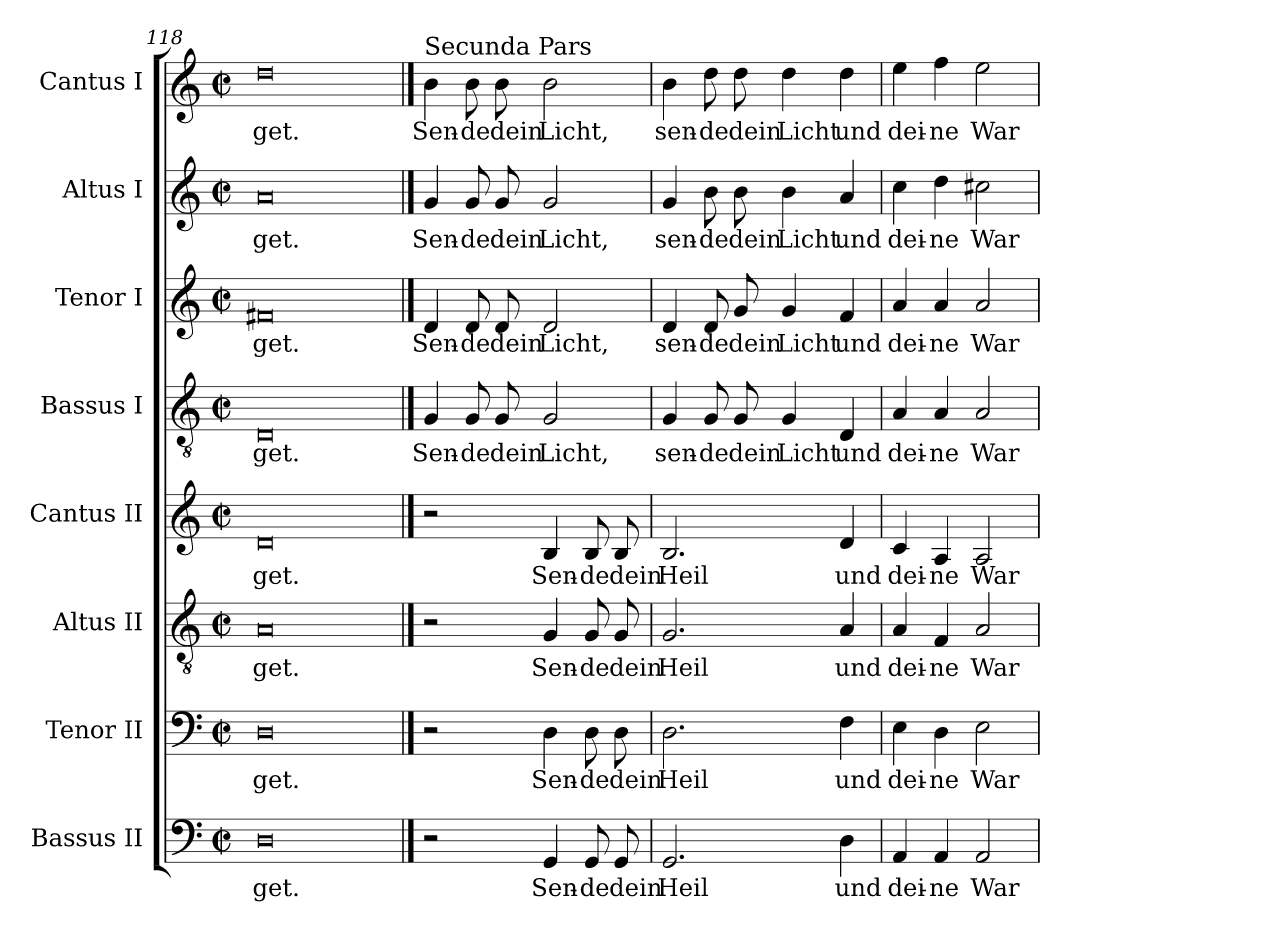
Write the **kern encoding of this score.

**kern	**text	**kern	**text	**kern	**text	**kern	**text	**kern	**text	**kern	**text	**kern	**text	**kern	**text
*part8	*part8	*part7	*part7	*part6	*part6	*part5	*part5	*part4	*part4	*part3	*part3	*part2	*part2	*part1	*part1
*staff8	*staff8	*staff7	*staff7	*staff6	*staff6	*staff5	*staff5	*staff4	*staff4	*staff3	*staff3	*staff2	*staff2	*staff1	*staff1
*I"Bassus II	*	*I"Tenor II	*	*I"Altus II	*	*I"Cantus II	*	*I"Bassus I	*	*I"Tenor I	*	*I"Altus I	*	*I"Cantus I	*
*I'B2	*	*I'T2	*	*I'A2	*	*I'C2	*	*I'B1	*	*I'T1	*	*I'A1	*	*I'C1	*
*clefF4	*	*clefF4	*	*clefGv2	*	*clefG2	*	*clefGv2	*	*clefG2	*	*clefG2	*	*clefG2	*
*k[]	*	*k[]	*	*k[]	*	*k[]	*	*k[]	*	*k[]	*	*k[]	*	*k[]	*
*C:	*	*C:	*	*C:	*	*C:	*	*C:	*	*C:	*	*C:	*	*C:	*
*M2/2	*	*M2/2	*	*M2/2	*	*M2/2	*	*M2/2	*	*M2/2	*	*M2/2	*	*M2/2	*
*met(c|)	*	*met(c|)	*	*met(c|)	*	*met(c|)	*	*met(c|)	*	*met(c|)	*	*met(c|)	*	*met(c|)	*
=118	=118	=118	=118	=118	=118	=118	=118	=118	=118	=118	=118	=118	=118	=118	=118
!	!LO:LY:b	!	!	!	!	!	!	!	!	!	!	!	!	!	!
!	!	!	!LO:LY:b	!	!	!	!	!	!	!	!	!	!	!	!
!	!	!	!	!	!LO:LY:b	!	!	!	!	!	!	!	!	!	!
!	!	!	!	!	!	!	!LO:LY:b	!	!	!	!	!	!	!	!
!	!	!	!	!	!	!	!	!	!LO:LY:b	!	!	!	!	!	!
!	!	!	!	!	!	!	!	!	!	!	!LO:LY:b	!	!	!	!
!	!	!	!	!	!	!	!	!	!	!	!	!	!LO:LY:b	!	!
!	!	!	!	!	!	!	!	!	!	!	!	!	!	!	!LO:LY:b
0D	-get.	0D	-get.	0A	-get.	0d	-get.	0D	-get.	0f#X	-get.	0a	-get.	0dd	-get.
!!LO:PB:g=z
==118X3	==118X3	==118X3	==118X3	==118X3	==118X3	==118X3	==118X3	==118X3	==118X3	==118X3	==118X3	==118X3	==118X3	==118X3	==118X3
!	!	!	!	!	!	!	!	!	!LO:LY:b	!	!	!	!	!	!
!	!	!	!	!	!	!	!	!	!	!	!LO:LY:b	!	!	!	!
!	!	!	!	!	!	!	!	!	!	!	!	!	!LO:LY:b	!	!
!	!	!	!	!	!	!	!	!	!	!	!	!	!	!LO:TX:a:t=Secunda Pars	!
!	!	!	!	!	!	!	!	!	!	!	!	!	!	!	!LO:LY:b
2r	.	2r	.	2r	.	2r	.	4G/	Sen-	4d/	Sen-	4g/	Sen-	4b\	Sen-
!	!	!	!	!	!	!	!	!	!LO:LY:b	!	!	!	!	!	!
!	!	!	!	!	!	!	!	!	!	!	!LO:LY:b	!	!	!	!
!	!	!	!	!	!	!	!	!	!	!	!	!	!LO:LY:b	!	!
!	!	!	!	!	!	!	!	!	!	!	!	!	!	!	!LO:LY:b
.	.	.	.	.	.	.	.	8G/	-de	8d/	-de	8g/	-de	8b\	-de
!	!	!	!	!	!	!	!	!	!LO:LY:b	!	!	!	!	!	!
!	!	!	!	!	!	!	!	!	!	!	!LO:LY:b	!	!	!	!
!	!	!	!	!	!	!	!	!	!	!	!	!	!LO:LY:b	!	!
!	!	!	!	!	!	!	!	!	!	!	!	!	!	!	!LO:LY:b
.	.	.	.	.	.	.	.	8G/	dein	8d/	dein	8g/	dein	8b\	dein
!	!LO:LY:b	!	!	!	!	!	!	!	!	!	!	!	!	!	!
!	!	!	!LO:LY:b	!	!	!	!	!	!	!	!	!	!	!	!
!	!	!	!	!	!LO:LY:b	!	!	!	!	!	!	!	!	!	!
!	!	!	!	!	!	!	!LO:LY:b	!	!	!	!	!	!	!	!
!	!	!	!	!	!	!	!	!	!LO:LY:b	!	!	!	!	!	!
!	!	!	!	!	!	!	!	!	!	!	!LO:LY:b	!	!	!	!
!	!	!	!	!	!	!	!	!	!	!	!	!	!LO:LY:b	!	!
!	!	!	!	!	!	!	!	!	!	!	!	!	!	!	!LO:LY:b
4GG/	Sen-	4D\	Sen-	4G/	Sen-	4B/	Sen-	2G/	Licht,	2d/	Licht,	2g/	Licht,	2b\	Licht,
!	!LO:LY:b	!	!	!	!	!	!	!	!	!	!	!	!	!	!
!	!	!	!LO:LY:b	!	!	!	!	!	!	!	!	!	!	!	!
!	!	!	!	!	!LO:LY:b	!	!	!	!	!	!	!	!	!	!
!	!	!	!	!	!	!	!LO:LY:b	!	!	!	!	!	!	!	!
8GG/	-de	8D\	-de	8G/	-de	8B/	-de	.	.	.	.	.	.	.	.
!	!LO:LY:b	!	!	!	!	!	!	!	!	!	!	!	!	!	!
!	!	!	!LO:LY:b	!	!	!	!	!	!	!	!	!	!	!	!
!	!	!	!	!	!LO:LY:b	!	!	!	!	!	!	!	!	!	!
!	!	!	!	!	!	!	!LO:LY:b	!	!	!	!	!	!	!	!
8GG/	dein	8D\	dein	8G/	dein	8B/	dein	.	.	.	.	.	.	.	.
=119	=119	=119	=119	=119	=119	=119	=119	=119	=119	=119	=119	=119	=119	=119	=119
!	!LO:LY:b	!	!	!	!	!	!	!	!	!	!	!	!	!	!
!	!	!	!LO:LY:b	!	!	!	!	!	!	!	!	!	!	!	!
!	!	!	!	!	!LO:LY:b	!	!	!	!	!	!	!	!	!	!
!	!	!	!	!	!	!	!LO:LY:b	!	!	!	!	!	!	!	!
!	!	!	!	!	!	!	!	!	!LO:LY:b	!	!	!	!	!	!
!	!	!	!	!	!	!	!	!	!	!	!LO:LY:b	!	!	!	!
!	!	!	!	!	!	!	!	!	!	!	!	!	!LO:LY:b	!	!
!	!	!	!	!	!	!	!	!	!	!	!	!	!	!	!LO:LY:b
2.GG/	Heil	2.D\	Heil	2.G/	Heil	2.B/	Heil	4G/	sen-	4d/	sen-	4g/	sen-	4b\	sen-
!	!	!	!	!	!	!	!	!	!LO:LY:b	!	!	!	!	!	!
!	!	!	!	!	!	!	!	!	!	!	!LO:LY:b	!	!	!	!
!	!	!	!	!	!	!	!	!	!	!	!	!	!LO:LY:b	!	!
!	!	!	!	!	!	!	!	!	!	!	!	!	!	!	!LO:LY:b
.	.	.	.	.	.	.	.	8G/	-de	8d/	-de	8b\	-de	8dd\	-de
!	!	!	!	!	!	!	!	!	!LO:LY:b	!	!	!	!	!	!
!	!	!	!	!	!	!	!	!	!	!	!LO:LY:b	!	!	!	!
!	!	!	!	!	!	!	!	!	!	!	!	!	!LO:LY:b	!	!
!	!	!	!	!	!	!	!	!	!	!	!	!	!	!	!LO:LY:b
.	.	.	.	.	.	.	.	8G/	dein	8g/	dein	8b\	dein	8dd\	dein
!	!	!	!	!	!	!	!	!	!LO:LY:b	!	!	!	!	!	!
!	!	!	!	!	!	!	!	!	!	!	!LO:LY:b	!	!	!	!
!	!	!	!	!	!	!	!	!	!	!	!	!	!LO:LY:b	!	!
!	!	!	!	!	!	!	!	!	!	!	!	!	!	!	!LO:LY:b
.	.	.	.	.	.	.	.	4G/	Licht	4g/	Licht	4b\	Licht	4dd\	Licht
!	!LO:LY:b	!	!	!	!	!	!	!	!	!	!	!	!	!	!
!	!	!	!LO:LY:b	!	!	!	!	!	!	!	!	!	!	!	!
!	!	!	!	!	!LO:LY:b	!	!	!	!	!	!	!	!	!	!
!	!	!	!	!	!	!	!LO:LY:b	!	!	!	!	!	!	!	!
!	!	!	!	!	!	!	!	!	!LO:LY:b	!	!	!	!	!	!
!	!	!	!	!	!	!	!	!	!	!	!LO:LY:b	!	!	!	!
!	!	!	!	!	!	!	!	!	!	!	!	!	!LO:LY:b	!	!
!	!	!	!	!	!	!	!	!	!	!	!	!	!	!	!LO:LY:b
4D\	und	4F\	und	4A/	und	4d/	und	4D/	und	4f/	und	4a/	und	4dd\	und
=120	=120	=120	=120	=120	=120	=120	=120	=120	=120	=120	=120	=120	=120	=120	=120
!	!LO:LY:b	!	!	!	!	!	!	!	!	!	!	!	!	!	!
!	!	!	!LO:LY:b	!	!	!	!	!	!	!	!	!	!	!	!
!	!	!	!	!	!LO:LY:b	!	!	!	!	!	!	!	!	!	!
!	!	!	!	!	!	!	!LO:LY:b	!	!	!	!	!	!	!	!
!	!	!	!	!	!	!	!	!	!LO:LY:b	!	!	!	!	!	!
!	!	!	!	!	!	!	!	!	!	!	!LO:LY:b	!	!	!	!
!	!	!	!	!	!	!	!	!	!	!	!	!	!LO:LY:b	!	!
!	!	!	!	!	!	!	!	!	!	!	!	!	!	!	!LO:LY:b
4AA/	dei-	4E\	dei-	4A/	dei-	4c/	dei-	4A/	dei-	4a/	dei-	4cc\	dei-	4ee\	dei-
!	!LO:LY:b	!	!	!	!	!	!	!	!	!	!	!	!	!	!
!	!	!	!LO:LY:b	!	!	!	!	!	!	!	!	!	!	!	!
!	!	!	!	!	!LO:LY:b	!	!	!	!	!	!	!	!	!	!
!	!	!	!	!	!	!	!LO:LY:b	!	!	!	!	!	!	!	!
!	!	!	!	!	!	!	!	!	!LO:LY:b	!	!	!	!	!	!
!	!	!	!	!	!	!	!	!	!	!	!LO:LY:b	!	!	!	!
!	!	!	!	!	!	!	!	!	!	!	!	!	!LO:LY:b	!	!
!	!	!	!	!	!	!	!	!	!	!	!	!	!	!	!LO:LY:b
4AA/	-ne	4D\	-ne	4F/	-ne	4A/	-ne	4A/	-ne	4a/	-ne	4dd\	-ne	4ff\	-ne
!	!LO:LY:b	!	!	!	!	!	!	!	!	!	!	!	!	!	!
!	!	!	!LO:LY:b	!	!	!	!	!	!	!	!	!	!	!	!
!	!	!	!	!	!LO:LY:b	!	!	!	!	!	!	!	!	!	!
!	!	!	!	!	!	!	!LO:LY:b	!	!	!	!	!	!	!	!
!	!	!	!	!	!	!	!	!	!LO:LY:b	!	!	!	!	!	!
!	!	!	!	!	!	!	!	!	!	!	!LO:LY:b	!	!	!	!
!	!	!	!	!	!	!	!	!	!	!	!	!	!LO:LY:b	!	!
!	!	!	!	!	!	!	!	!	!	!	!	!	!	!	!LO:LY:b
2AA/	War-	2E\	War-	2A/	War-	2A/	War-	2A/	War-	2a/	War-	2cc#X\	War-	2ee\	War-
=	=	=	=	=	=	=	=	=	=	=	=	=	=	=	=
*-	*-	*-	*-	*-	*-	*-	*-	*-	*-	*-	*-	*-	*-	*-	*-
